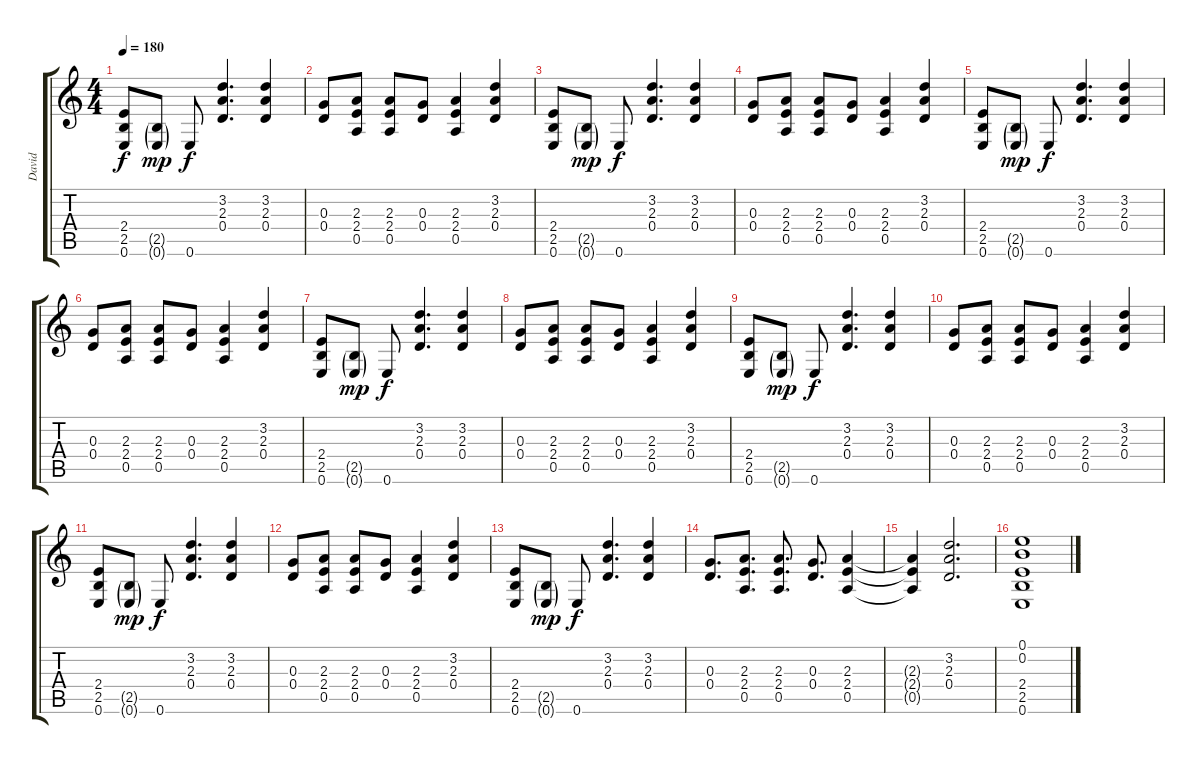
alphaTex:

\track ("David" "David") {instrument overdrivenguitar}
\staff {score tabs}
\tuning (E4 B3 G3 D3 A2 E2) {hide}
\ts (4 4)
\tempo 180
\clef g2
\ks c
(2.4 2.5 0.6).8{dy f} (2.5{g} 0.6{g}).8{dy mp} 0.6.8{dy f} (3.2 2.3 0.4).4{d} (3.2 2.3 0.4).4 |
(0.3 0.4).8 (2.3 2.4 0.5).8 (2.3 2.4 0.5).8 (0.3 0.4).8 (2.3 2.4 0.5).4 (3.2 2.3 0.4).4 |
(2.4 2.5 0.6).8 (2.5{g} 0.6{g}).8{dy mp} 0.6.8{dy f} (3.2 2.3 0.4).4{d} (3.2 2.3 0.4).4 |
(0.3 0.4).8 (2.3 2.4 0.5).8 (2.3 2.4 0.5).8 (0.3 0.4).8 (2.3 2.4 0.5).4 (3.2 2.3 0.4).4 |
(2.4 2.5 0.6).8 (2.5{g} 0.6{g}).8{dy mp} 0.6.8{dy f} (3.2 2.3 0.4).4{d} (3.2 2.3 0.4).4 |
(0.3 0.4).8 (2.3 2.4 0.5).8 (2.3 2.4 0.5).8 (0.3 0.4).8 (2.3 2.4 0.5).4 (3.2 2.3 0.4).4 |
(2.4 2.5 0.6).8 (2.5{g} 0.6{g}).8{dy mp} 0.6.8{dy f} (3.2 2.3 0.4).4{d} (3.2 2.3 0.4).4 |
(0.3 0.4).8 (2.3 2.4 0.5).8 (2.3 2.4 0.5).8 (0.3 0.4).8 (2.3 2.4 0.5).4 (3.2 2.3 0.4).4 |
(2.4 2.5 0.6).8 (2.5{g} 0.6{g}).8{dy mp} 0.6.8{dy f} (3.2 2.3 0.4).4{d} (3.2 2.3 0.4).4 |
(0.3 0.4).8 (2.3 2.4 0.5).8 (2.3 2.4 0.5).8 (0.3 0.4).8 (2.3 2.4 0.5).4 (3.2 2.3 0.4).4 |
(2.4 2.5 0.6).8 (2.5{g} 0.6{g}).8{dy mp} 0.6.8{dy f} (3.2 2.3 0.4).4{d} (3.2 2.3 0.4).4 |
(0.3 0.4).8 (2.3 2.4 0.5).8 (2.3 2.4 0.5).8 (0.3 0.4).8 (2.3 2.4 0.5).4 (3.2 2.3 0.4).4 |
(2.4 2.5 0.6).8 (2.5{g} 0.6{g}).8{dy mp} 0.6.8{dy f} (3.2 2.3 0.4).4{d} (3.2 2.3 0.4).4 |
(0.3 0.4).8{d} (2.3 2.4 0.5).8{d} (2.3 2.4 0.5).8{d} (0.3 0.4).8{d} (2.3 2.4 0.5).4 |
(2.3{t} 2.4{t} 0.5{t}).4 (3.2 2.3 0.4).2{d} |
(0.1 0.2 2.4 2.5 0.6).1
